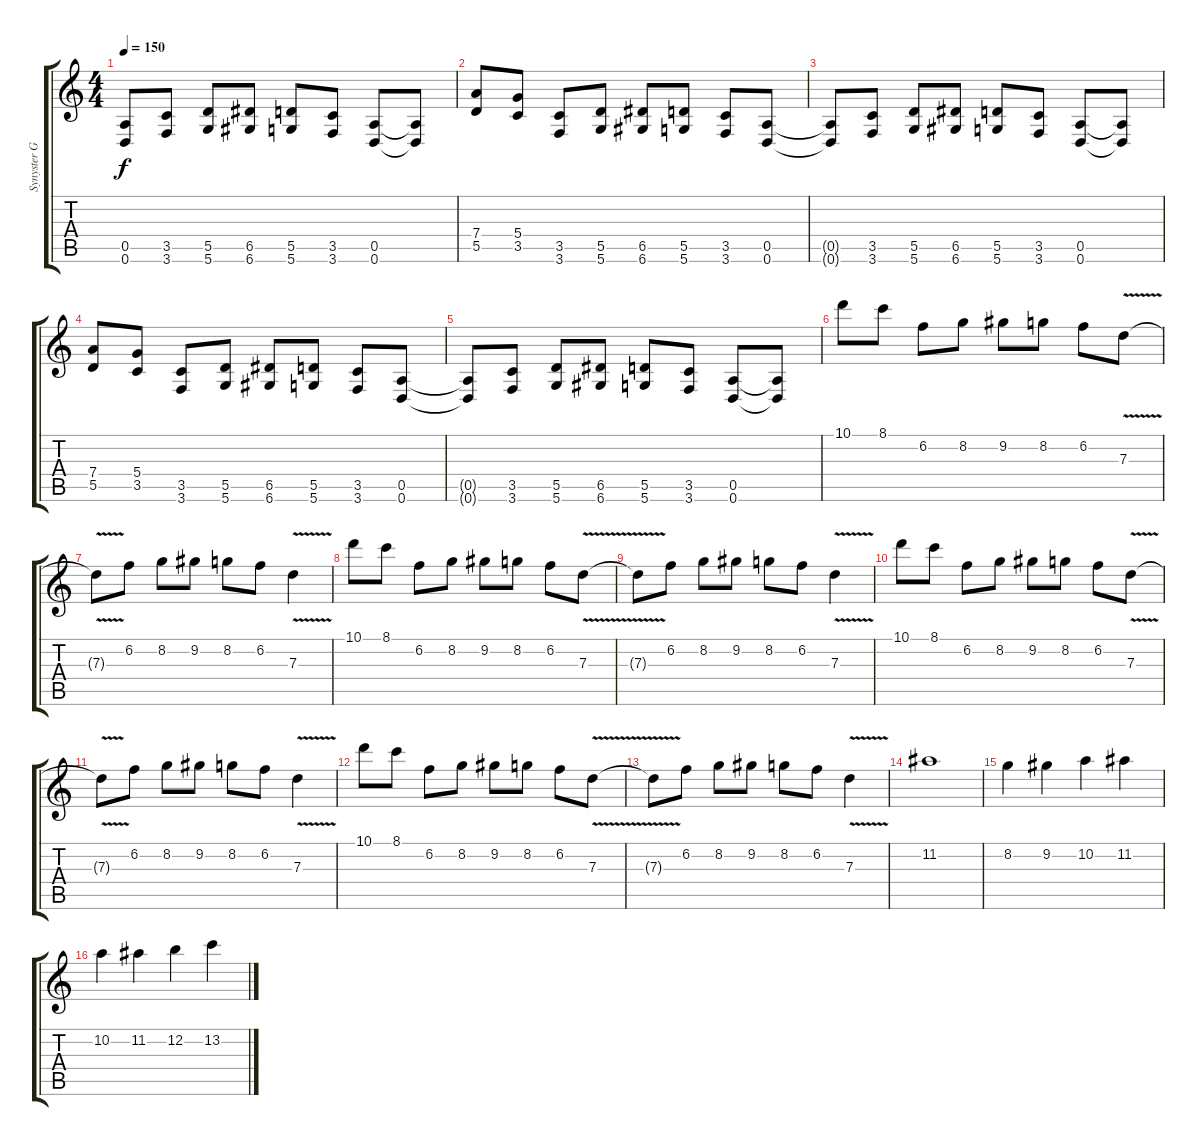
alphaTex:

\track ("Synyster Gates" "Synyster G") {instrument distortionguitar}
\staff {score tabs}
\tuning (E4 B3 G3 D3 A2 D2) {hide}
\ts (4 4)
\tempo 150
\clef g2
\ks c
(0.5{t} 0.6{t}).8{dy f} (3.5 3.6).8 (5.5 5.6).8 (6.5 6.6).8 (5.5 5.6).8 (3.5 3.6).8 (0.5 0.6).8 (0.5{t} 0.6{t}).8 |
(7.4 5.5).8 (5.4 3.5).8 (3.5 3.6).8 (5.5 5.6).8 (6.5 6.6).8 (5.5 5.6).8 (3.5 3.6).8 (0.5 0.6).8 |
(0.5{t} 0.6{t}).8 (3.5 3.6).8 (5.5 5.6).8 (6.5 6.6).8 (5.5 5.6).8 (3.5 3.6).8 (0.5 0.6).8 (0.5{t} 0.6{t}).8 |
(7.4 5.5).8 (5.4 3.5).8 (3.5 3.6).8 (5.5 5.6).8 (6.5 6.6).8 (5.5 5.6).8 (3.5 3.6).8 (0.5 0.6).8 |
(0.5{t} 0.6{t}).8 (3.5 3.6).8 (5.5 5.6).8 (6.5 6.6).8 (5.5 5.6).8 (3.5 3.6).8 (0.5 0.6).8 (0.5{t} 0.6{t}).8 |
10.1.8 8.1.8 6.2.8 8.2.8 9.2.8 8.2.8 6.2.8 7.3{v}.8 |
7.3{t}.8 6.2.8 8.2.8 9.2.8 8.2.8 6.2.8 7.3{v}.4 |
10.1.8 8.1.8 6.2.8 8.2.8 9.2.8 8.2.8 6.2.8 7.3{v}.8 |
7.3{t}.8 6.2.8 8.2.8 9.2.8 8.2.8 6.2.8 7.3{v}.4 |
10.1.8 8.1.8 6.2.8 8.2.8 9.2.8 8.2.8 6.2.8 7.3{v}.8 |
7.3{t}.8 6.2.8 8.2.8 9.2.8 8.2.8 6.2.8 7.3{v}.4 |
10.1.8 8.1.8 6.2.8 8.2.8 9.2.8 8.2.8 6.2.8 7.3{v}.8 |
7.3{t}.8 6.2.8 8.2.8 9.2.8 8.2.8 6.2.8 7.3{v}.4 |
11.2.1 |
8.2.4 9.2.4 10.2.4 11.2.4 |
10.2.4 11.2.4 12.2.4 13.2.4
